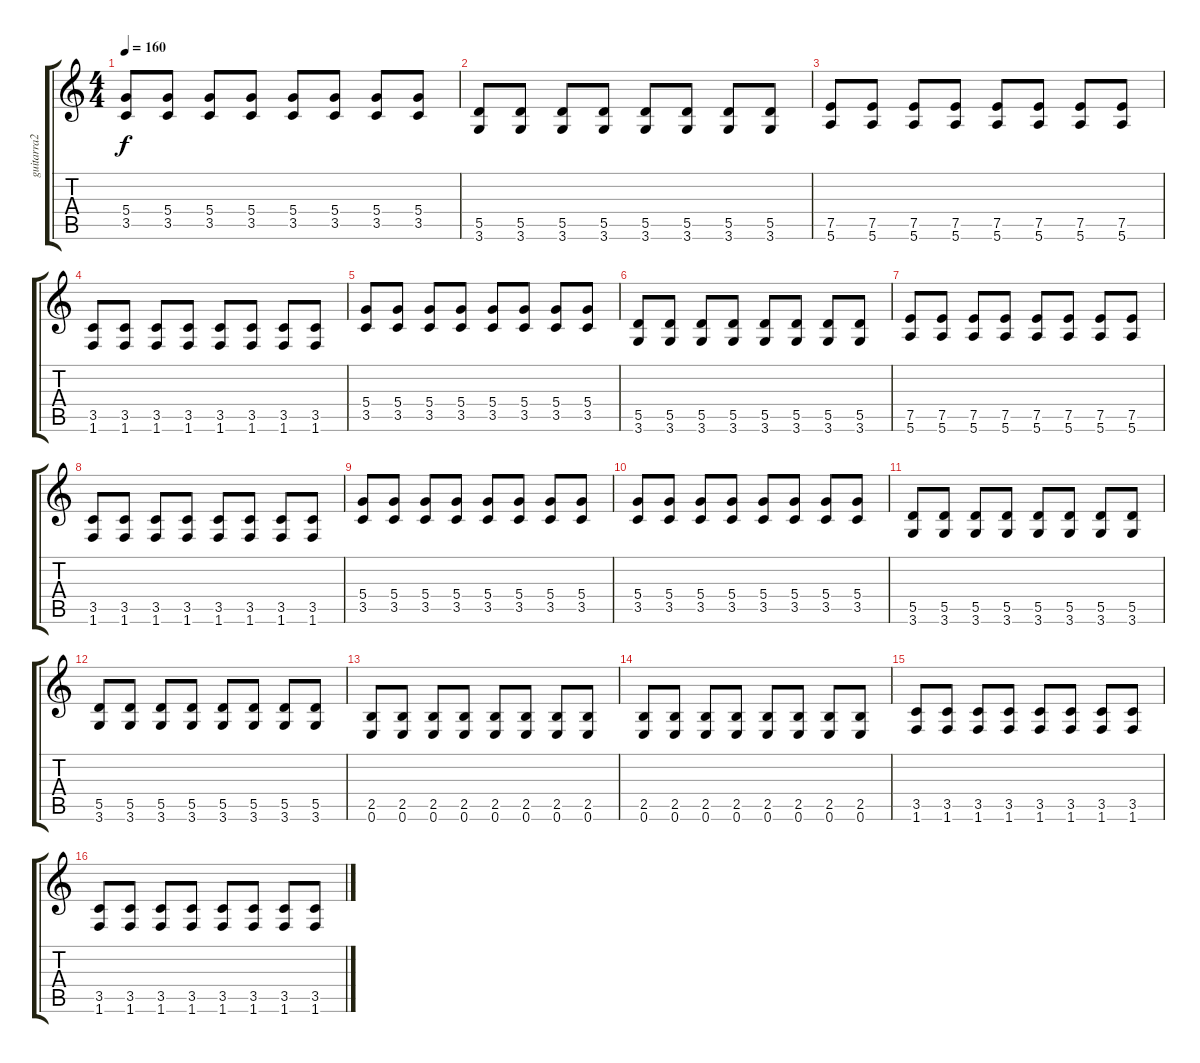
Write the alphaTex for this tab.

\track ("guitarra2" "guitarra2") {instrument overdrivenguitar}
\staff {score tabs}
\tuning (E4 B3 G3 D3 A2 E2) {hide}
\ts (4 4)
\tempo 160
\clef g2
\ks c
(5.4 3.5).8{dy f} (5.4 3.5).8 (5.4 3.5).8 (5.4 3.5).8 (5.4 3.5).8 (5.4 3.5).8 (5.4 3.5).8 (5.4 3.5).8 |
(5.5 3.6).8 (5.5 3.6).8 (5.5 3.6).8 (5.5 3.6).8 (5.5 3.6).8 (5.5 3.6).8 (5.5 3.6).8 (5.5 3.6).8 |
(7.5 5.6).8 (7.5 5.6).8 (7.5 5.6).8 (7.5 5.6).8 (7.5 5.6).8 (7.5 5.6).8 (7.5 5.6).8 (7.5 5.6).8 |
(3.5 1.6).8 (3.5 1.6).8 (3.5 1.6).8 (3.5 1.6).8 (3.5 1.6).8 (3.5 1.6).8 (3.5 1.6).8 (3.5 1.6).8 |
(5.4 3.5).8 (5.4 3.5).8 (5.4 3.5).8 (5.4 3.5).8 (5.4 3.5).8 (5.4 3.5).8 (5.4 3.5).8 (5.4 3.5).8 |
(5.5 3.6).8 (5.5 3.6).8 (5.5 3.6).8 (5.5 3.6).8 (5.5 3.6).8 (5.5 3.6).8 (5.5 3.6).8 (5.5 3.6).8 |
(7.5 5.6).8 (7.5 5.6).8 (7.5 5.6).8 (7.5 5.6).8 (7.5 5.6).8 (7.5 5.6).8 (7.5 5.6).8 (7.5 5.6).8 |
(3.5 1.6).8 (3.5 1.6).8 (3.5 1.6).8 (3.5 1.6).8 (3.5 1.6).8 (3.5 1.6).8 (3.5 1.6).8 (3.5 1.6).8 |
(5.4 3.5).8 (5.4 3.5).8 (5.4 3.5).8 (5.4 3.5).8 (5.4 3.5).8 (5.4 3.5).8 (5.4 3.5).8 (5.4 3.5).8 |
(5.4 3.5).8 (5.4 3.5).8 (5.4 3.5).8 (5.4 3.5).8 (5.4 3.5).8 (5.4 3.5).8 (5.4 3.5).8 (5.4 3.5).8 |
(5.5 3.6).8 (5.5 3.6).8 (5.5 3.6).8 (5.5 3.6).8 (5.5 3.6).8 (5.5 3.6).8 (5.5 3.6).8 (5.5 3.6).8 |
(5.5 3.6).8 (5.5 3.6).8 (5.5 3.6).8 (5.5 3.6).8 (5.5 3.6).8 (5.5 3.6).8 (5.5 3.6).8 (5.5 3.6).8 |
(2.5 0.6).8 (2.5 0.6).8 (2.5 0.6).8 (2.5 0.6).8 (2.5 0.6).8 (2.5 0.6).8 (2.5 0.6).8 (2.5 0.6).8 |
(2.5 0.6).8 (2.5 0.6).8 (2.5 0.6).8 (2.5 0.6).8 (2.5 0.6).8 (2.5 0.6).8 (2.5 0.6).8 (2.5 0.6).8 |
(3.5 1.6).8 (3.5 1.6).8 (3.5 1.6).8 (3.5 1.6).8 (3.5 1.6).8 (3.5 1.6).8 (3.5 1.6).8 (3.5 1.6).8 |
(3.5 1.6).8 (3.5 1.6).8 (3.5 1.6).8 (3.5 1.6).8 (3.5 1.6).8 (3.5 1.6).8 (3.5 1.6).8 (3.5 1.6).8
